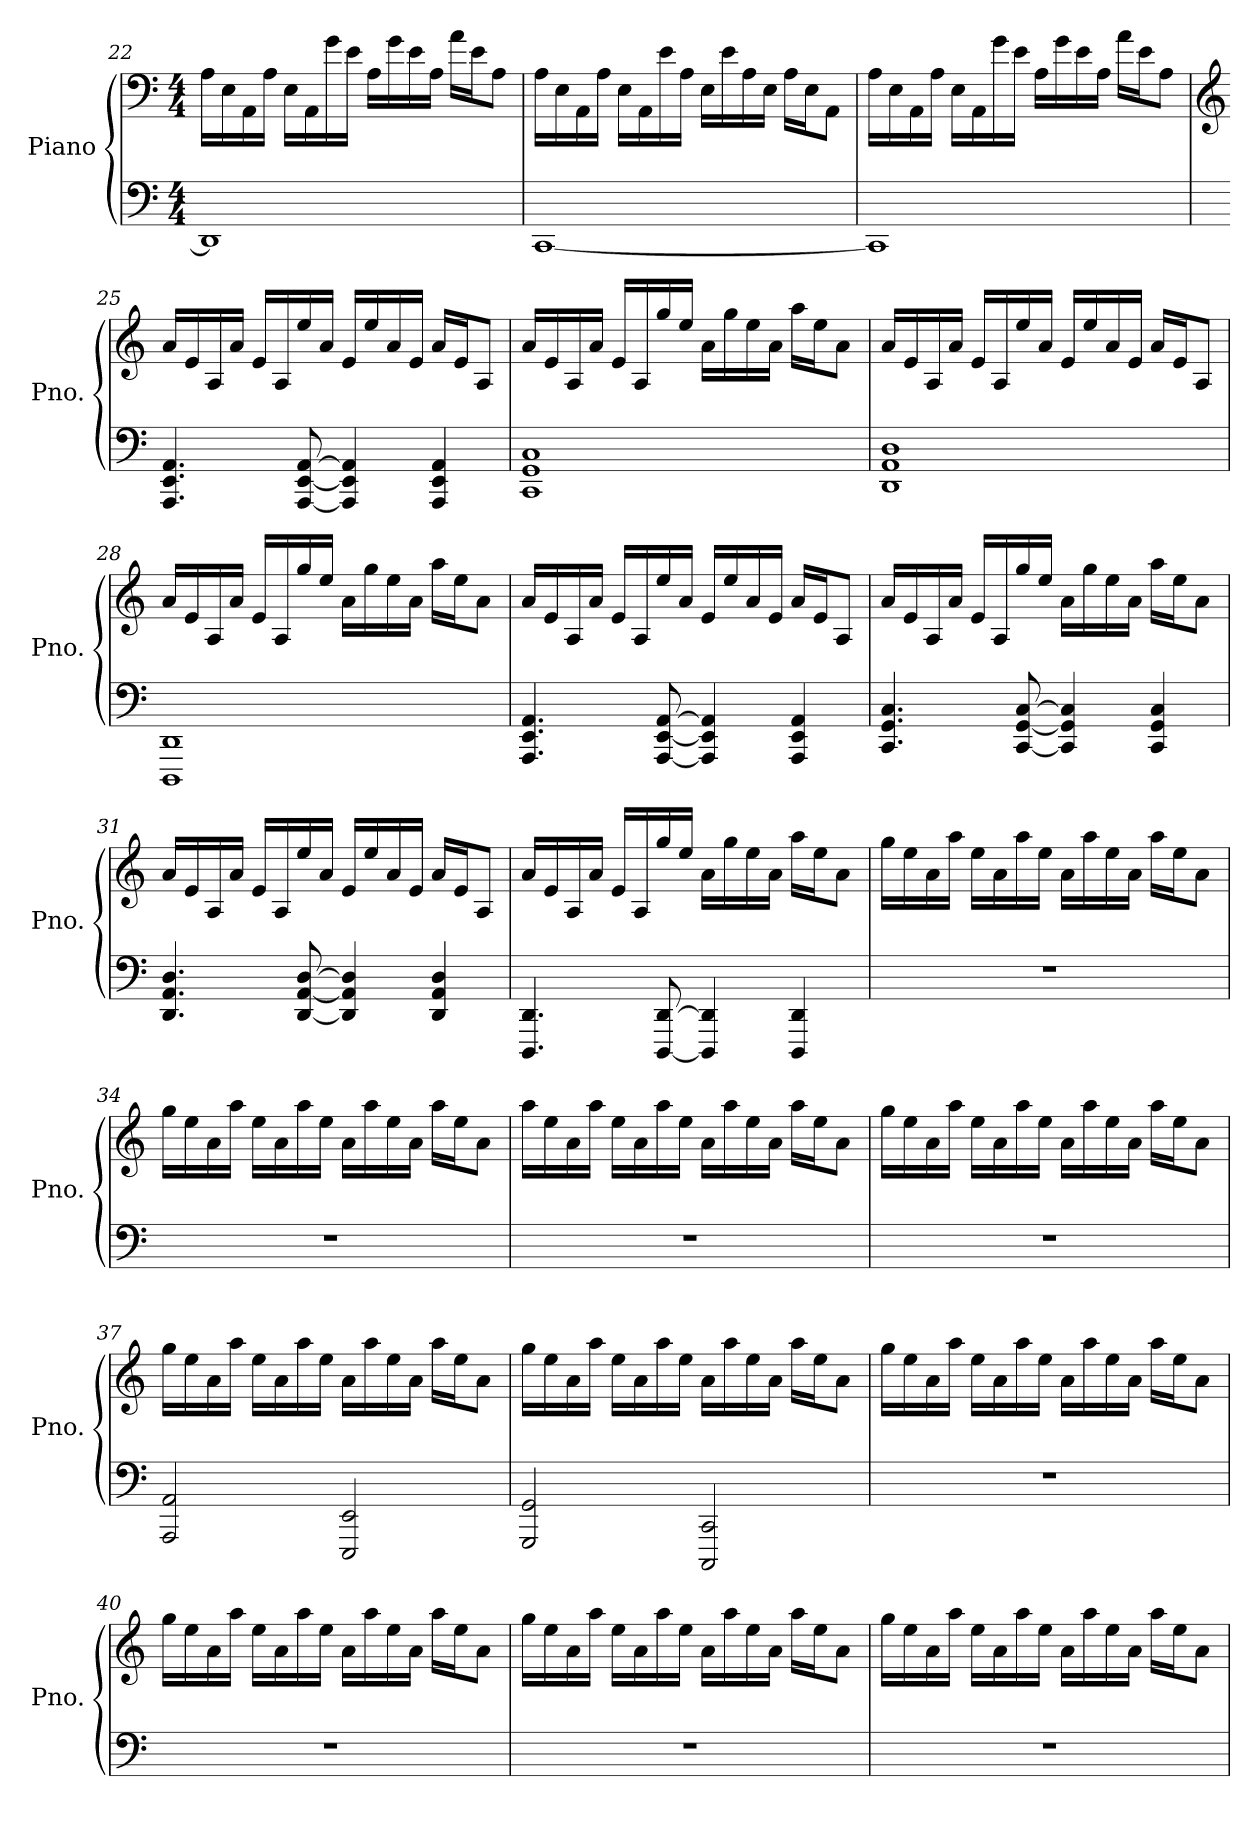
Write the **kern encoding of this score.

**kern	**kern
*part1	*part1
*staff2	*staff1
*I"Piano	*
*I'Pno.	*
*clefF4	*clefF4
*k[]	*k[]
*M4/4	*M4/4
=22	=22
1DD]	16A\LL
.	16E\
.	16AA\
.	16A\JJ
.	16E\LL
.	16AA\
.	16g\
.	16e\JJ
.	16A\LL
.	16g\
.	16e\
.	16A\JJ
.	16a\LL
.	16e\J
.	8A\J
!!LO:LB:g=z
=23	=23
[1CC	16A\LL
.	16E\
.	16AA\
.	16A\JJ
.	16E\LL
.	16AA\
.	16e\
.	16A\JJ
.	16E\LL
.	16e\
.	16A\
.	16E\JJ
.	16A\LL
.	16E\J
.	8AA\J
=24	=24
1CC]	16A\LL
.	16E\
.	16AA\
.	16A\JJ
.	16E\LL
.	16AA\
.	16g\
.	16e\JJ
.	16A\LL
.	16g\
.	16e\
.	16A\JJ
.	16a\LL
.	16e\J
.	8A\J
=25	=25
*	*clefG2
4.AAA/ 4.EE/ 4.AA/	16a/LL
.	16e/
.	16A/
.	16a/JJ
.	16e/LL
.	16A/
[8AAA/ [8EE/ [8AA/	16ee/
.	16a/JJ
4AAA/] 4EE/] 4AA/]	16e/LL
.	16ee/
.	16a/
.	16e/JJ
4AAA/ 4EE/ 4AA/	16a/LL
.	16e/J
.	8A/J
!!LO:LB:g=z
=26	=26
1CC 1GG 1C	16a/LL
.	16e/
.	16A/
.	16a/JJ
.	16e/LL
.	16A/
.	16gg/
.	16ee/JJ
.	16a\LL
.	16gg\
.	16ee\
.	16a\JJ
.	16aa\LL
.	16ee\J
.	8a\J
=27	=27
1DD 1AA 1D	16a/LL
.	16e/
.	16A/
.	16a/JJ
.	16e/LL
.	16A/
.	16ee/
.	16a/JJ
.	16e/LL
.	16ee/
.	16a/
.	16e/JJ
.	16a/LL
.	16e/J
.	8A/J
=28	=28
1DDD 1DD	16a/LL
.	16e/
.	16A/
.	16a/JJ
.	16e/LL
.	16A/
.	16gg/
.	16ee/JJ
.	16a\LL
.	16gg\
.	16ee\
.	16a\JJ
.	16aa\LL
.	16ee\J
.	8a\J
!!LO:LB:g=z
=29	=29
4.AAA/ 4.EE/ 4.AA/	16a/LL
.	16e/
.	16A/
.	16a/JJ
.	16e/LL
.	16A/
[8AAA/ [8EE/ [8AA/	16ee/
.	16a/JJ
4AAA/] 4EE/] 4AA/]	16e/LL
.	16ee/
.	16a/
.	16e/JJ
4AAA/ 4EE/ 4AA/	16a/LL
.	16e/J
.	8A/J
=30	=30
4.CC/ 4.GG/ 4.C/	16a/LL
.	16e/
.	16A/
.	16a/JJ
.	16e/LL
.	16A/
[8CC/ [8GG/ [8C/	16gg/
.	16ee/JJ
4CC/] 4GG/] 4C/]	16a\LL
.	16gg\
.	16ee\
.	16a\JJ
4CC/ 4GG/ 4C/	16aa\LL
.	16ee\J
.	8a\J
=31	=31
4.DD/ 4.AA/ 4.D/	16a/LL
.	16e/
.	16A/
.	16a/JJ
.	16e/LL
.	16A/
[8DD/ [8AA/ [8D/	16ee/
.	16a/JJ
4DD/] 4AA/] 4D/]	16e/LL
.	16ee/
.	16a/
.	16e/JJ
4DD/ 4AA/ 4D/	16a/LL
.	16e/J
.	8A/J
!!LO:PB:g=z
=32	=32
4.DDD/ 4.DD/	16a/LL
.	16e/
.	16A/
.	16a/JJ
.	16e/LL
.	16A/
[8DDD/ [8DD/	16gg/
.	16ee/JJ
4DDD/] 4DD/]	16a\LL
.	16gg\
.	16ee\
.	16a\JJ
4DDD/ 4DD/	16aa\LL
.	16ee\J
.	8a\J
=33	=33
1r	16gg\LL
.	16ee\
.	16a\
.	16aa\JJ
.	16ee\LL
.	16a\
.	16aa\
.	16ee\JJ
.	16a\LL
.	16aa\
.	16ee\
.	16a\JJ
.	16aa\LL
.	16ee\J
.	8a\J
=34	=34
1r	16gg\LL
.	16ee\
.	16a\
.	16aa\JJ
.	16ee\LL
.	16a\
.	16aa\
.	16ee\JJ
.	16a\LL
.	16aa\
.	16ee\
.	16a\JJ
.	16aa\LL
.	16ee\J
.	8a\J
!!LO:LB:g=z
=35	=35
1r	16aa\LL
.	16ee\
.	16a\
.	16aa\JJ
.	16ee\LL
.	16a\
.	16aa\
.	16ee\JJ
.	16a\LL
.	16aa\
.	16ee\
.	16a\JJ
.	16aa\LL
.	16ee\J
.	8a\J
=36	=36
1r	16gg\LL
.	16ee\
.	16a\
.	16aa\JJ
.	16ee\LL
.	16a\
.	16aa\
.	16ee\JJ
.	16a\LL
.	16aa\
.	16ee\
.	16a\JJ
.	16aa\LL
.	16ee\J
.	8a\J
=37	=37
2AAA/ 2AA/	16gg\LL
.	16ee\
.	16a\
.	16aa\JJ
.	16ee\LL
.	16a\
.	16aa\
.	16ee\JJ
2EEE/ 2EE/	16a\LL
.	16aa\
.	16ee\
.	16a\JJ
.	16aa\LL
.	16ee\J
.	8a\J
!!LO:LB:g=z
=38	=38
2GGG/ 2GG/	16gg\LL
.	16ee\
.	16a\
.	16aa\JJ
.	16ee\LL
.	16a\
.	16aa\
.	16ee\JJ
2CCC/ 2CC/	16a\LL
.	16aa\
.	16ee\
.	16a\JJ
.	16aa\LL
.	16ee\J
.	8a\J
=39	=39
1r	16gg\LL
.	16ee\
.	16a\
.	16aa\JJ
.	16ee\LL
.	16a\
.	16aa\
.	16ee\JJ
.	16a\LL
.	16aa\
.	16ee\
.	16a\JJ
.	16aa\LL
.	16ee\J
.	8a\J
=40	=40
1r	16gg\LL
.	16ee\
.	16a\
.	16aa\JJ
.	16ee\LL
.	16a\
.	16aa\
.	16ee\JJ
.	16a\LL
.	16aa\
.	16ee\
.	16a\JJ
.	16aa\LL
.	16ee\J
.	8a\J
!!LO:LB:g=z
=41	=41
1r	16gg\LL
.	16ee\
.	16a\
.	16aa\JJ
.	16ee\LL
.	16a\
.	16aa\
.	16ee\JJ
.	16a\LL
.	16aa\
.	16ee\
.	16a\JJ
.	16aa\LL
.	16ee\J
.	8a\J
=42	=42
1r	16gg\LL
.	16ee\
.	16a\
.	16aa\JJ
.	16ee\LL
.	16a\
.	16aa\
.	16ee\JJ
.	16a\LL
.	16aa\
.	16ee\
.	16a\JJ
.	16aa\LL
.	16ee\J
.	8a\J
=	=
*-	*-
